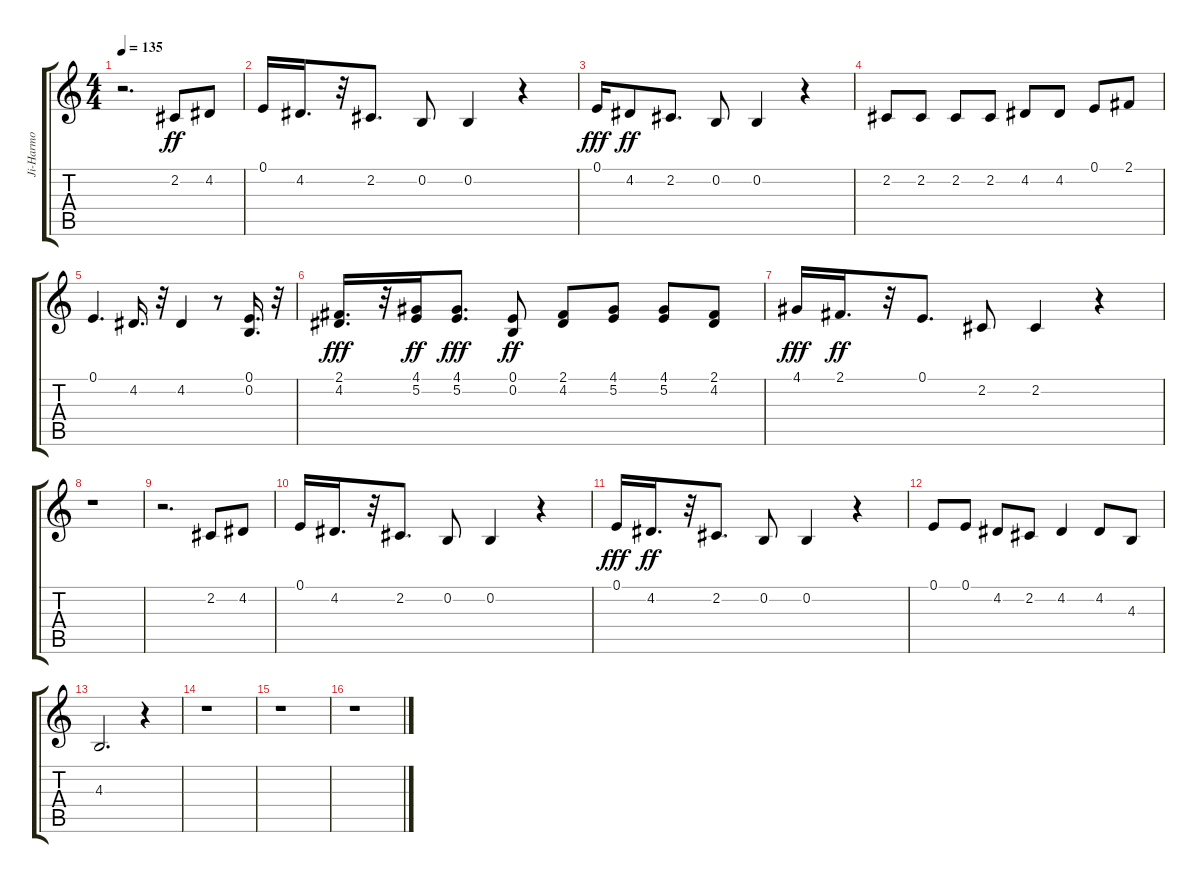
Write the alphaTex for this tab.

\track ("Ji-Harmo                            " "Ji-Harmo  ") {instrument vibraphone}
\staff {score tabs}
\tuning (E4 B3 G3 D3 A2 E2) {hide}
\ts (4 4)
\tempo 135
\clef g2
\ks c
r.2{d dy ff} 2.2.8 4.2.8 |
0.1.16 4.2.16{d} r.32 2.2.8{d} 0.2.8 0.2.4 r.4 |
0.1.16{dy fff} 4.2.8{dy ff} 2.2.8{d} 0.2.8 0.2.4 r.4 |
2.2.8 2.2.8 2.2.8 2.2.8 4.2.8 4.2.8 0.1.8 2.1.8 |
0.1.4{d} 4.2.16{d} r.32 4.2.4 r.8 (0.1 0.2).16{d} r.32 |
(2.1 4.2).16{d dy fff} r.32 (4.1 5.2).16{dy ff} (4.1 5.2).8{d dy fff} (0.1 0.2).8{dy ff} (2.1 4.2).8 (4.1 5.2).8 (4.1 5.2).8 (2.1 4.2).8 |
4.1.16{dy fff} 2.1.16{d dy ff} r.32 0.1.8{d} 2.2.8 2.2.4 r.4 |
r.1 |
r.2{d} 2.2.8 4.2.8 |
0.1.16 4.2.16{d} r.32 2.2.8{d} 0.2.8 0.2.4 r.4 |
0.1.16{dy fff} 4.2.16{d dy ff} r.32 2.2.8{d} 0.2.8 0.2.4 r.4 |
0.1.8 0.1.8 4.2.8 2.2.8 4.2.4 4.2.8 4.3.8 |
4.3.2{d} r.4 |
r.1 |
r.1 |
r.1
